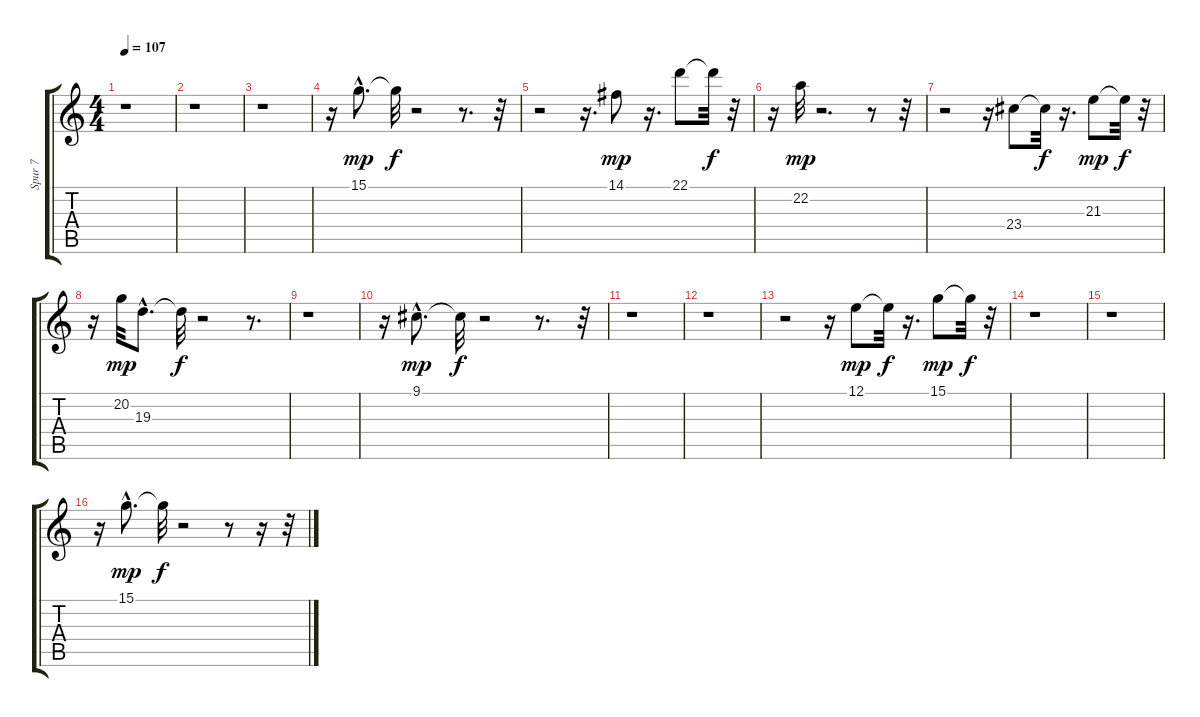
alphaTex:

\track ("Spur 7" "Spur 7") {instrument acousticgrandpiano}
\staff {score tabs}
\tuning (E4 B3 G3 D3 A2 E2) {hide}
\ts (4 4)
\tempo 107
\clef g2
\ks c
r.1{dy f} |
r.1 |
r.1 |
r.16 15.1{hac}.8{d dy mp} 15.1{t}.32{dy f} r.2 r.8{d} r.32 |
r.2 r.16{d} 14.1.8{dy mp} r.16{d} 22.1.8 22.1{t}.32{dy f} r.32 |
r.16 22.2.32{dy mp} r.2{d} r.8 r.32 |
r.2 r.16 23.4.8 23.4{t}.32{dy f} r.16{d} 21.3.8{dy mp} 21.3{t}.32{dy f} r.32 |
r.16 20.2.32{dy mp} 19.3{hac}.8{d} 19.3{t}.32{dy f} r.2 r.8{d} |
r.1 |
r.16 9.1{hac}.8{d dy mp} 9.1{t}.32{dy f} r.2 r.8{d} r.32 |
r.1 |
r.1 |
r.2 r.16 12.1.8{dy mp} 12.1{t}.32{dy f} r.16{d} 15.1.8{dy mp} 15.1{t}.32{dy f} r.32 |
r.1 |
r.1 |
r.16 15.1{hac}.8{d dy mp} 15.1{t}.32{dy f} r.2 r.8 r.16 r.32
